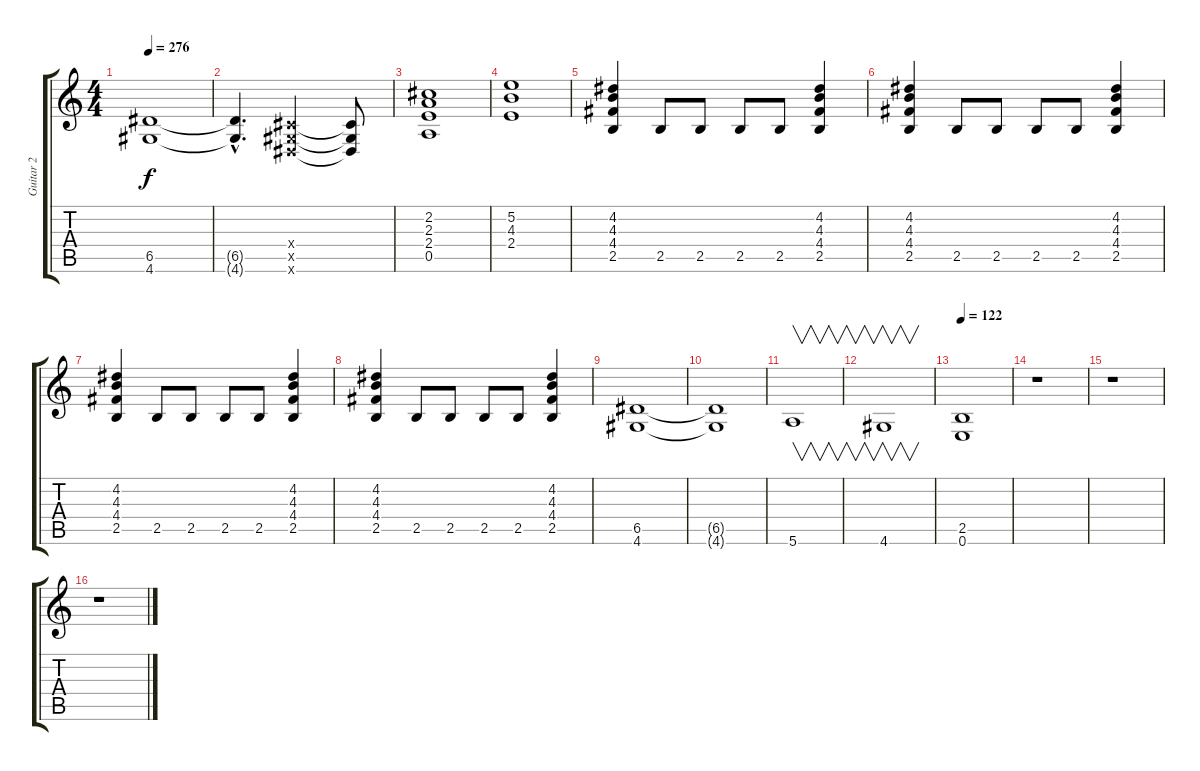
\track ("Guitar 2" "Guitar 2") {instrument overdrivenguitar}
\staff {score tabs}
\tuning (E4 B3 G3 D3 A2 E2) {hide}
\ts (4 4)
\tempo 276
\clef g2
\ks c
(6.5 4.6).1{dy f} |
(6.5{hac t} 4.6{hac t}).4{d} (-1.4{x} -1.5{x} -1.6{x}).2 (-1.4{t} -1.5{t} -1.6{t}).8 |
(2.2 2.3 2.4 0.5).1 |
(5.2 4.3 2.4).1 |
(4.2 4.3 4.4 2.5).4 2.5.8 2.5.8 2.5.8 2.5.8 (4.2 4.3 4.4 2.5).4 |
(4.2 4.3 4.4 2.5).4 2.5.8 2.5.8 2.5.8 2.5.8 (4.2 4.3 4.4 2.5).4 |
(4.2 4.3 4.4 2.5).4 2.5.8 2.5.8 2.5.8 2.5.8 (4.2 4.3 4.4 2.5).4 |
(4.2 4.3 4.4 2.5).4 2.5.8 2.5.8 2.5.8 2.5.8 (4.2 4.3 4.4 2.5).4 |
(6.5 4.6).1 |
(6.5{t} 4.6{t}).1 |
5.6.1{v} |
4.6.1{v} |
\tempo 122
(2.5 0.6).1 |
r.1 |
r.1 |
r.1
